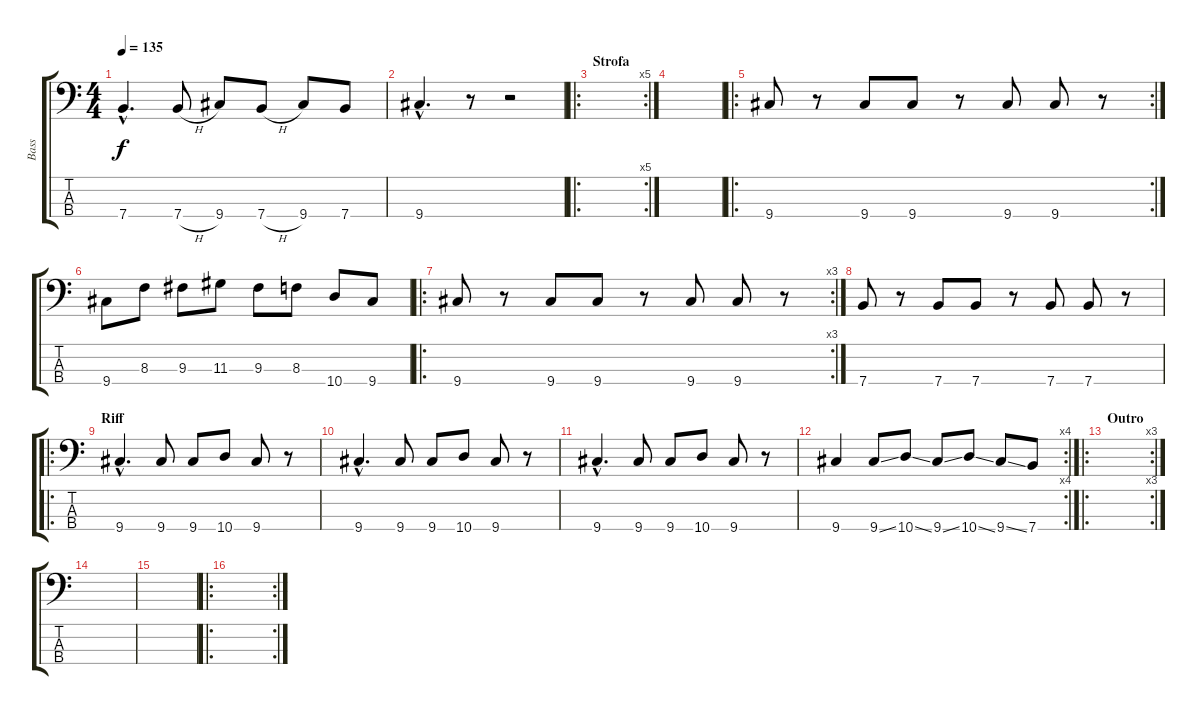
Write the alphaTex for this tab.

\track ("Bass" "Bass") {instrument electricbassfinger}
\staff {score tabs}
\tuning (G2 D2 A1 E1) {hide}
\ts (4 4)
\tempo 135
\clef f4
\ks c
7.4{hac}.4{d dy f} 7.4{h}.8 9.4.8 7.4{h}.8 9.4.8 7.4.8 |
9.4{hac}.4{d} r.8 r.2 |
\ro
\rc 5
\section ("" "Strofa")
|
|
\ro
\rc 2
9.4.8 r.8 9.4.8 9.4.8 r.8 9.4.8 9.4.8 r.8 |
9.4.8 8.3.8 9.3.8 11.3.8 9.3.8 8.3.8 10.4.8 9.4.8 |
\ro
\rc 3
9.4.8 r.8 9.4.8 9.4.8 r.8 9.4.8 9.4.8 r.8 |
7.4.8 r.8 7.4.8 7.4.8 r.8 7.4.8 7.4.8 r.8 |
\ro
\section ("" "Riff")
9.4{hac}.4{d} 9.4.8 9.4.8 10.4.8 9.4.8 r.8 |
9.4{hac}.4{d} 9.4.8 9.4.8 10.4.8 9.4.8 r.8 |
9.4{hac}.4{d} 9.4.8 9.4.8 10.4.8 9.4.8 r.8 |
\rc 4
9.4.4 9.4{ss}.8 10.4{ss}.8 9.4{ss}.8 10.4{ss}.8 9.4{ss}.8 7.4.8 |
\ro
\rc 3
\section ("" "Outro")
|
|
|
\ro
\rc 2
